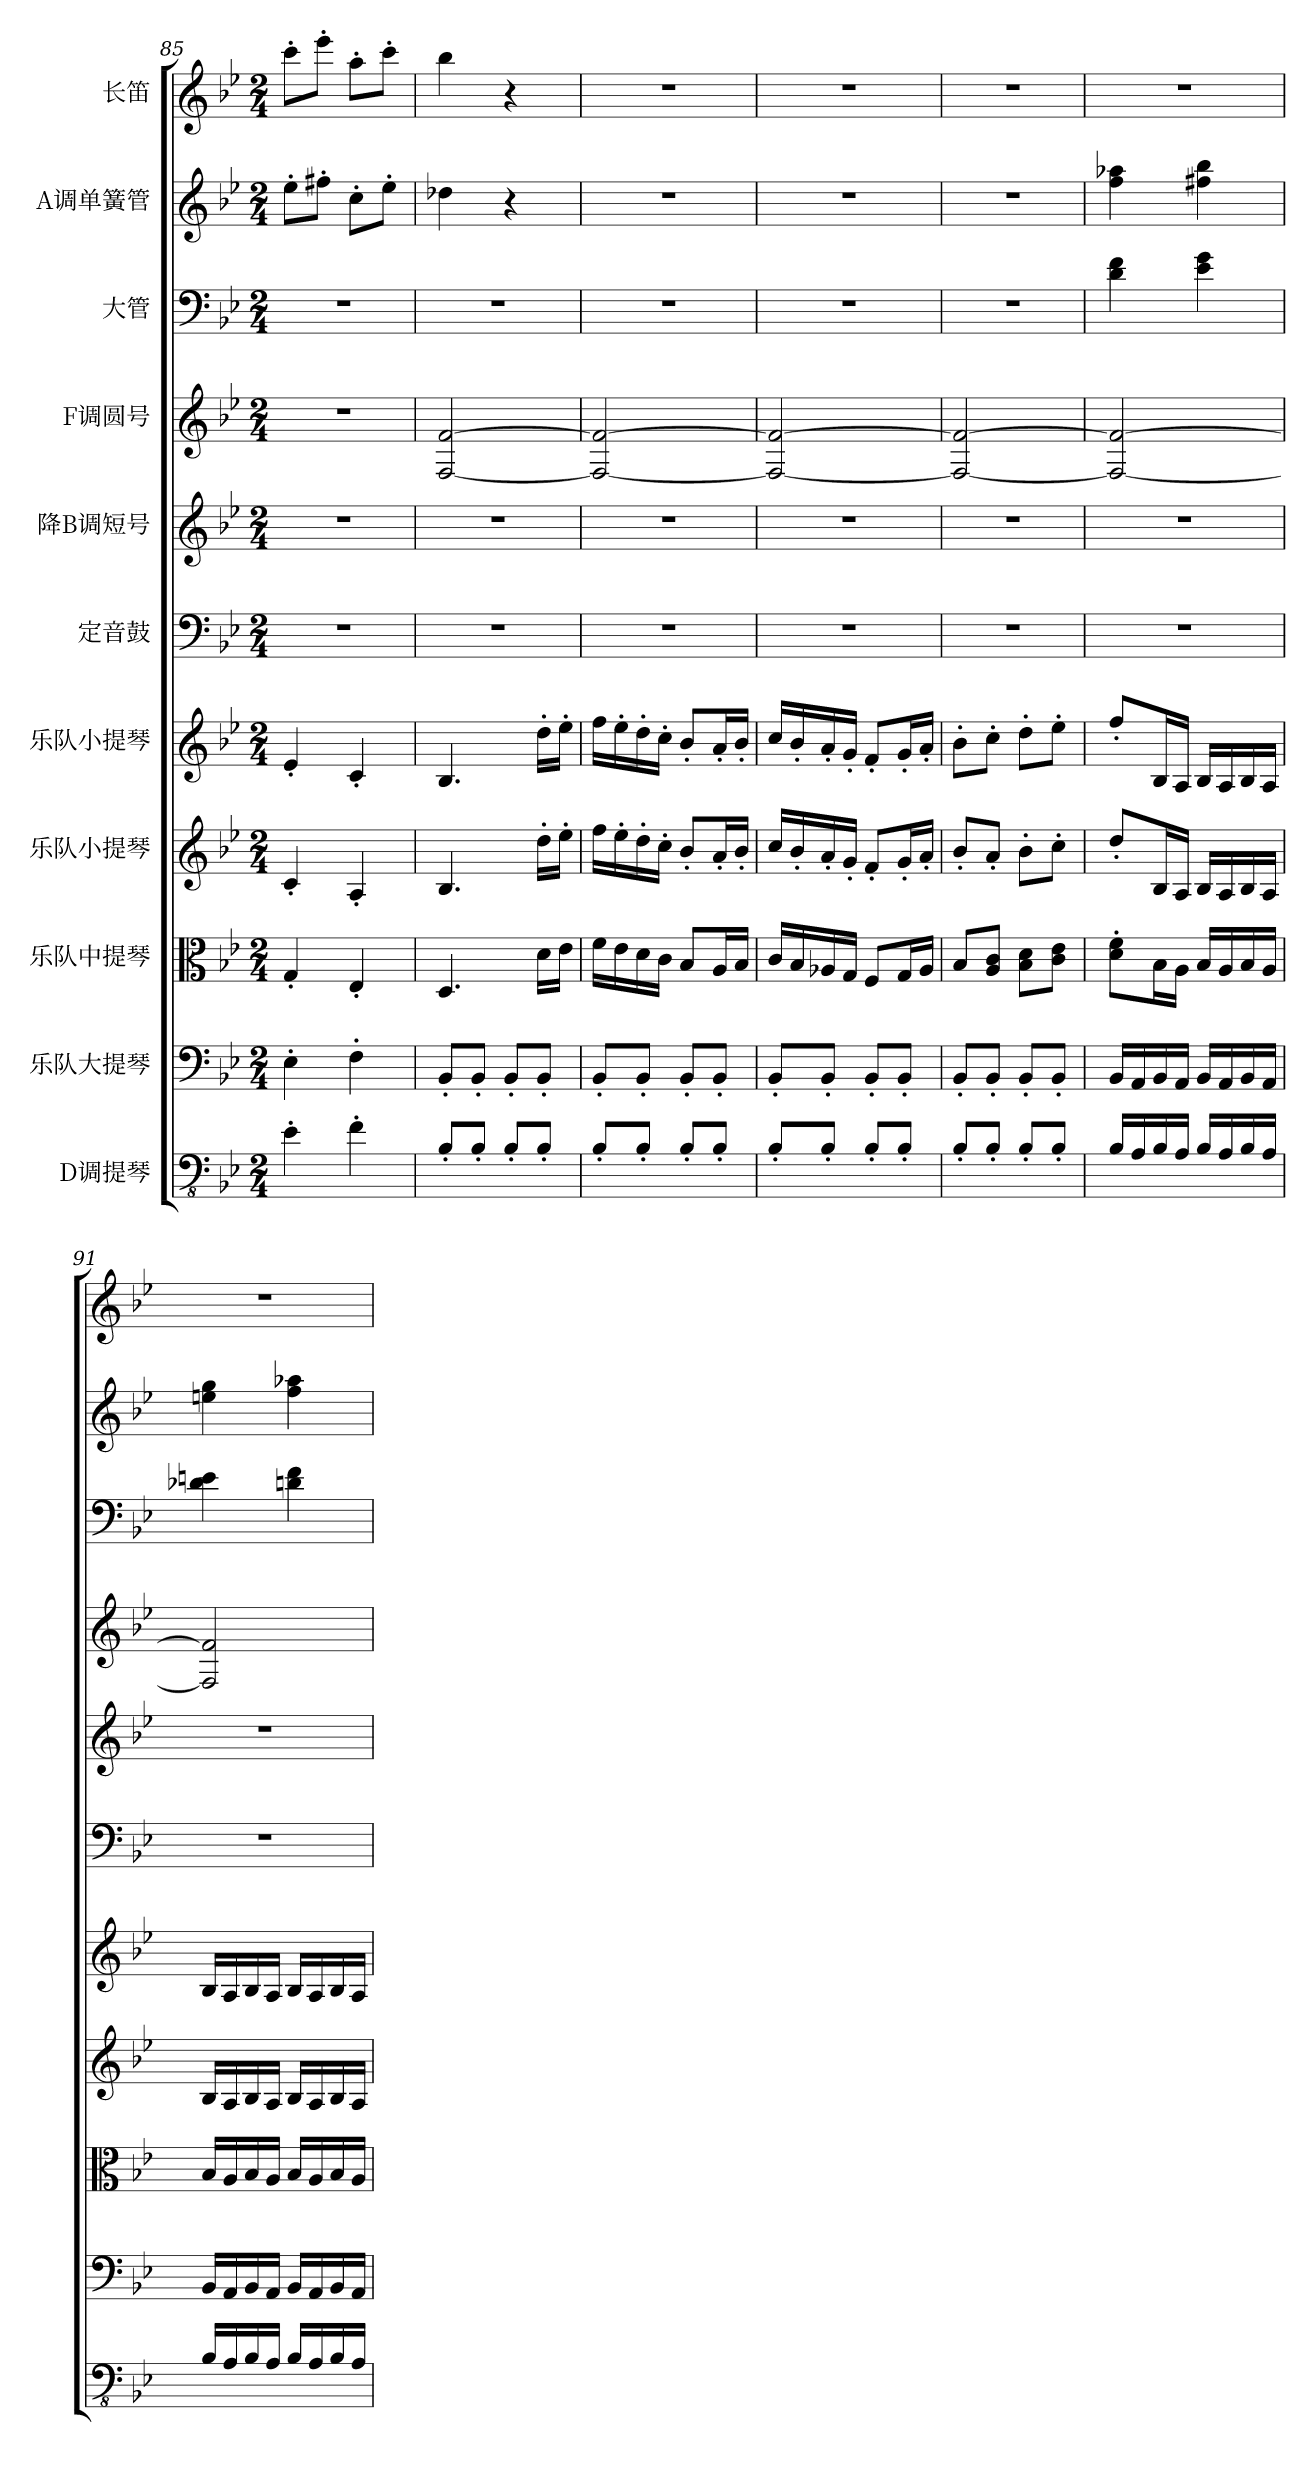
**kern	**kern	**kern	**kern	**kern	**kern	**kern	**kern	**kern	**kern	**kern
*part11	*part10	*part9	*part8	*part7	*part6	*part5	*part4	*part3	*part2	*part1
*staff11	*staff10	*staff9	*staff8	*staff7	*staff6	*staff5	*staff4	*staff3	*staff2	*staff1
*I"D调提琴	*I"乐队大提琴	*I"乐队中提琴	*I"乐队小提琴	*I"乐队小提琴	*I"定音鼓	*I"降B调短号	*I"F调圆号	*I"大管	*I"A调单簧管	*I"长笛
*clefFv4	*clefF4	*clefC3	*clefG2	*clefG2	*clefF4	*clefG2	*clefG2	*clefF4	*clefG2	*clefG2
*ITrd7c12	*	*	*	*	*	*ITrd1c2	*ITrd4c7	*	*ITrd2c3	*
*k[b-e-]	*k[b-e-]	*k[b-e-]	*k[b-e-]	*k[b-e-]	*k[b-e-]	*k[b-e-a-d-]	*k[b-e-a-]	*k[b-e-]	*k[f#]	*k[b-e-]
*M2/4	*M2/4	*M2/4	*M2/4	*M2/4	*M2/4	*M2/4	*M2/4	*M2/4	*M2/4	*M2/4
=85	=85	=85	=85	=85	=85	=85	=85	=85	=85	=85
4EE-'\	4E-'\	4G'/	4c'/	4e-'/	2r	2r	2r	2r	8cc'\L	8ccc'\L
.	.	.	.	.	.	.	.	.	8dd#X'\J	8eee-'\J
4FF'\	4F'\	4E-'/	4A'/	4c'/	.	.	.	.	8a'\L	8aa'\L
.	.	.	.	.	.	.	.	.	8cc'\J	8ccc'\J
=86	=86	=86	=86	=86	=86	=86	=86	=86	=86	=86
8BBB-'/L	8BB-'/L	4.D/	4.B-/	4.B-/	2r	2r	[2BB-/ [2B-/	2r	4b-X\	4bb-\
8BBB-'/J	8BB-'/J	.	.	.	.	.	.	.	.	.
8BBB-'/L	8BB-'/L	.	.	.	.	.	.	.	4r	4r
8BBB-'/J	8BB-'/J	16d\LL	16dd'\LL	16dd'\LL	.	.	.	.	.	.
.	.	16e-\JJ	16ee-'\JJ	16ee-'\JJ	.	.	.	.	.	.
=87	=87	=87	=87	=87	=87	=87	=87	=87	=87	=87
8BBB-'/L	8BB-'/L	16f\LL	16ff\LL	16ff\LL	2r	2r	2BB-/_ 2B-/_	2r	2r	2r
.	.	16e-\	16ee-'\	16ee-'\	.	.	.	.	.	.
8BBB-'/J	8BB-'/J	16d\	16dd'\	16dd'\	.	.	.	.	.	.
.	.	16c\JJ	16cc'\JJ	16cc'\JJ	.	.	.	.	.	.
8BBB-'/L	8BB-'/L	8B-/L	8b-'/L	8b-'/L	.	.	.	.	.	.
8BBB-'/J	8BB-'/J	16A/L	16a'/L	16a'/L	.	.	.	.	.	.
.	.	16B-/JJ	16b-'/JJ	16b-'/JJ	.	.	.	.	.	.
=88	=88	=88	=88	=88	=88	=88	=88	=88	=88	=88
8BBB-'/L	8BB-'/L	16c/LL	16cc/LL	16cc/LL	2r	2r	2BB-/_ 2B-/_	2r	2r	2r
.	.	16B-/	16b-'/	16b-'/	.	.	.	.	.	.
8BBB-'/J	8BB-'/J	16A-X/	16a'/	16a'/	.	.	.	.	.	.
.	.	16G/JJ	16g'/JJ	16g'/JJ	.	.	.	.	.	.
8BBB-'/L	8BB-'/L	8F/L	8f'/L	8f'/L	.	.	.	.	.	.
8BBB-'/J	8BB-'/J	16G/L	16g'/L	16g'/L	.	.	.	.	.	.
.	.	16A-/JJ	16a'/JJ	16a'/JJ	.	.	.	.	.	.
!!LO:PB:g=z
=89	=89	=89	=89	=89	=89	=89	=89	=89	=89	=89
8BBB-'/L	8BB-'/L	8B-/L	8b-'/L	8b-'\L	2r	2r	2BB-/_ 2B-/_	2r	2r	2r
8BBB-'/J	8BB-'/J	8A/ 8c/J	8a'/J	8cc'\J	.	.	.	.	.	.
8BBB-'/L	8BB-'/L	8B-\ 8d\L	8b-'\L	8dd'\L	.	.	.	.	.	.
8BBB-'/J	8BB-'/J	8c\ 8e-\J	8cc'\J	8ee-'\J	.	.	.	.	.	.
=90	=90	=90	=90	=90	=90	=90	=90	=90	=90	=90
16BBB-/LL	16BB-/LL	8d\' 8f\'L	8dd'/L	8ff'/L	2r	2r	2BB-/_ 2B-/_	4d\ 4f\	4dd\ 4ffn\	2r
16AAA/	16AA/	.	.	.	.	.	.	.	.	.
16BBB-/	16BB-/	16B-\L	16B-/L	16B-/L	.	.	.	.	.	.
16AAA/JJ	16AA/JJ	16A\JJ	16A/JJ	16A/JJ	.	.	.	.	.	.
16BBB-/LL	16BB-/LL	16B-/LL	16B-/LL	16B-/LL	.	.	.	4e-\ 4g\	4dd#X\ 4gg\	.
16AAA/	16AA/	16A/	16A/	16A/	.	.	.	.	.	.
16BBB-/	16BB-/	16B-/	16B-/	16B-/	.	.	.	.	.	.
16AAA/JJ	16AA/JJ	16A/JJ	16A/JJ	16A/JJ	.	.	.	.	.	.
=91	=91	=91	=91	=91	=91	=91	=91	=91	=91	=91
16BBB-/LL	16BB-/LL	16B-/LL	16B-/LL	16B-/LL	2r	2r	2BB-/] 2B-/]	4d-X\ 4en\	4cc#X\ 4ee\	2r
16AAA/	16AA/	16A/	16A/	16A/	.	.	.	.	.	.
16BBB-/	16BB-/	16B-/	16B-/	16B-/	.	.	.	.	.	.
16AAA/JJ	16AA/JJ	16A/JJ	16A/JJ	16A/JJ	.	.	.	.	.	.
16BBB-/LL	16BB-/LL	16B-/LL	16B-/LL	16B-/LL	.	.	.	4dn\ 4f\	4dd\ 4ffn\	.
16AAA/	16AA/	16A/	16A/	16A/	.	.	.	.	.	.
16BBB-/	16BB-/	16B-/	16B-/	16B-/	.	.	.	.	.	.
16AAA/JJ	16AA/JJ	16A/JJ	16A/JJ	16A/JJ	.	.	.	.	.	.
=	=	=	=	=	=	=	=	=	=	=
*-	*-	*-	*-	*-	*-	*-	*-	*-	*-	*-
